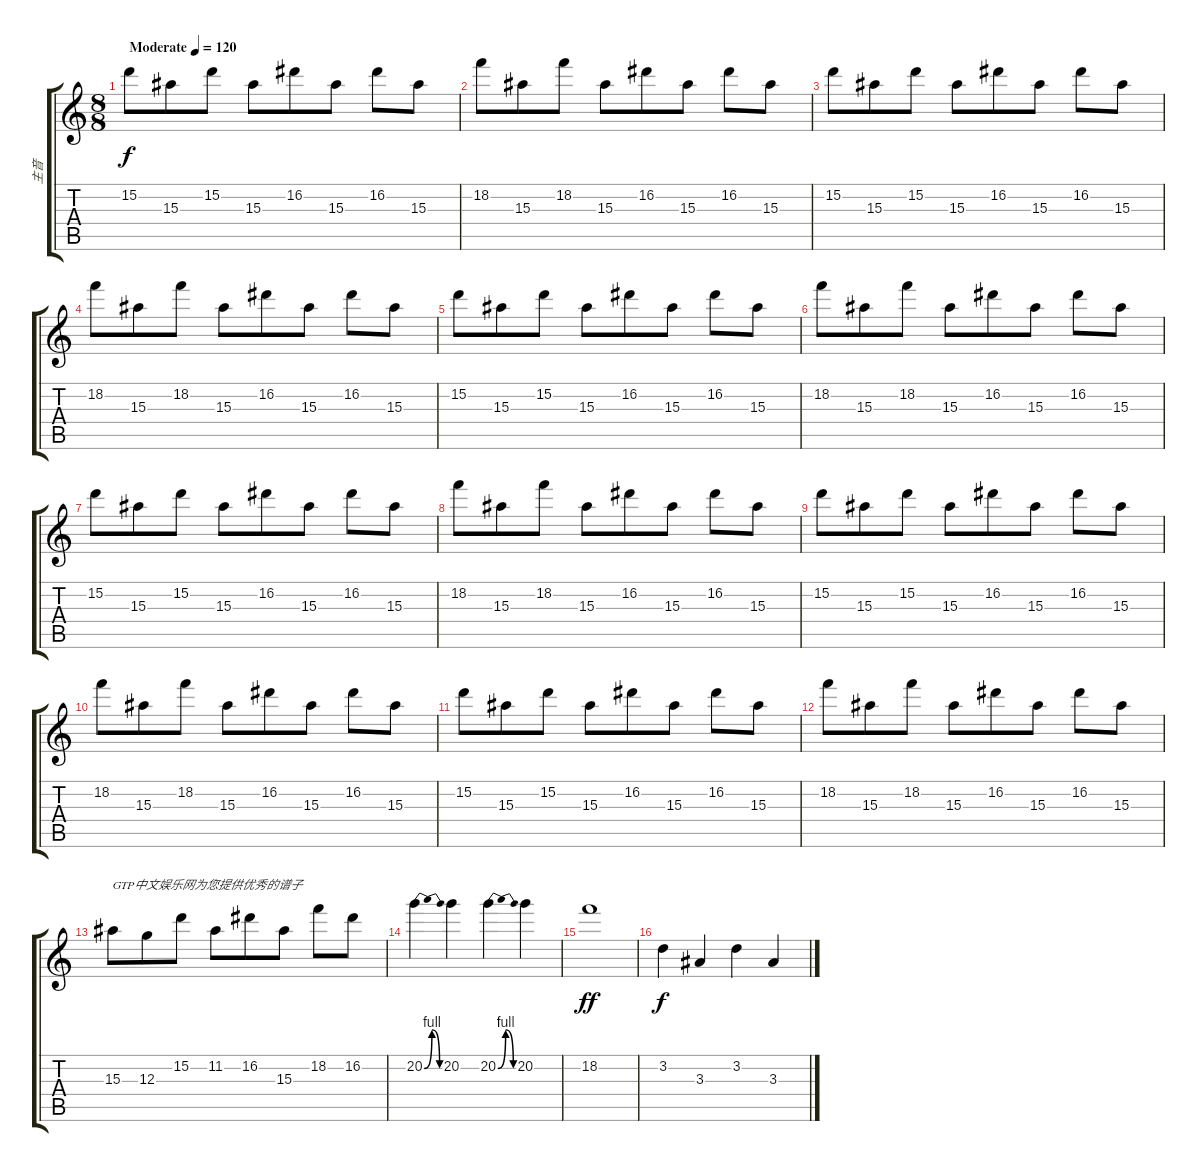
\track ("主音" "主音") {instrument distortionguitar}
\staff {score tabs}
\tuning (E4 B3 G3 D3 A2 E2) {hide}
\ts (8 8)
\tempo (120 "Moderate")
\clef g2
\ks c
15.2.8{dy f instrument distortionguitar} 15.3.8 15.2.8 15.3.8 16.2.8 15.3.8 16.2.8 15.3.8 |
18.2.8 15.3.8 18.2.8 15.3.8 16.2.8 15.3.8 16.2.8 15.3.8 |
15.2.8 15.3.8 15.2.8 15.3.8 16.2.8 15.3.8 16.2.8 15.3.8 |
18.2.8 15.3.8 18.2.8 15.3.8 16.2.8 15.3.8 16.2.8 15.3.8 |
15.2.8 15.3.8 15.2.8 15.3.8 16.2.8 15.3.8 16.2.8 15.3.8 |
18.2.8 15.3.8 18.2.8 15.3.8 16.2.8 15.3.8 16.2.8 15.3.8 |
15.2.8 15.3.8 15.2.8 15.3.8 16.2.8 15.3.8 16.2.8 15.3.8 |
18.2.8 15.3.8 18.2.8 15.3.8 16.2.8 15.3.8 16.2.8 15.3.8 |
15.2.8 15.3.8 15.2.8 15.3.8 16.2.8 15.3.8 16.2.8 15.3.8 |
18.2.8 15.3.8 18.2.8 15.3.8 16.2.8 15.3.8 16.2.8 15.3.8 |
15.2.8 15.3.8 15.2.8 15.3.8 16.2.8 15.3.8 16.2.8 15.3.8 |
18.2.8 15.3.8 18.2.8 15.3.8 16.2.8 15.3.8 16.2.8 15.3.8 |
15.3.8{txt "GTP中文娱乐网为您提供优秀的谱子"} 12.3.8 15.2.8 11.2.8 16.2.8 15.3.8 18.2.8 16.2.8 |
20.2{be (bendrelease 0 0 15 4 36 4 60 0)}.4 20.2.4 20.2{be (bendrelease 0 0 15 4 31 4 60 0)}.4 20.2.4 |
18.2.1{dy ff} |
3.2.4{dy f} 3.3.4 3.2.4 3.3.4
